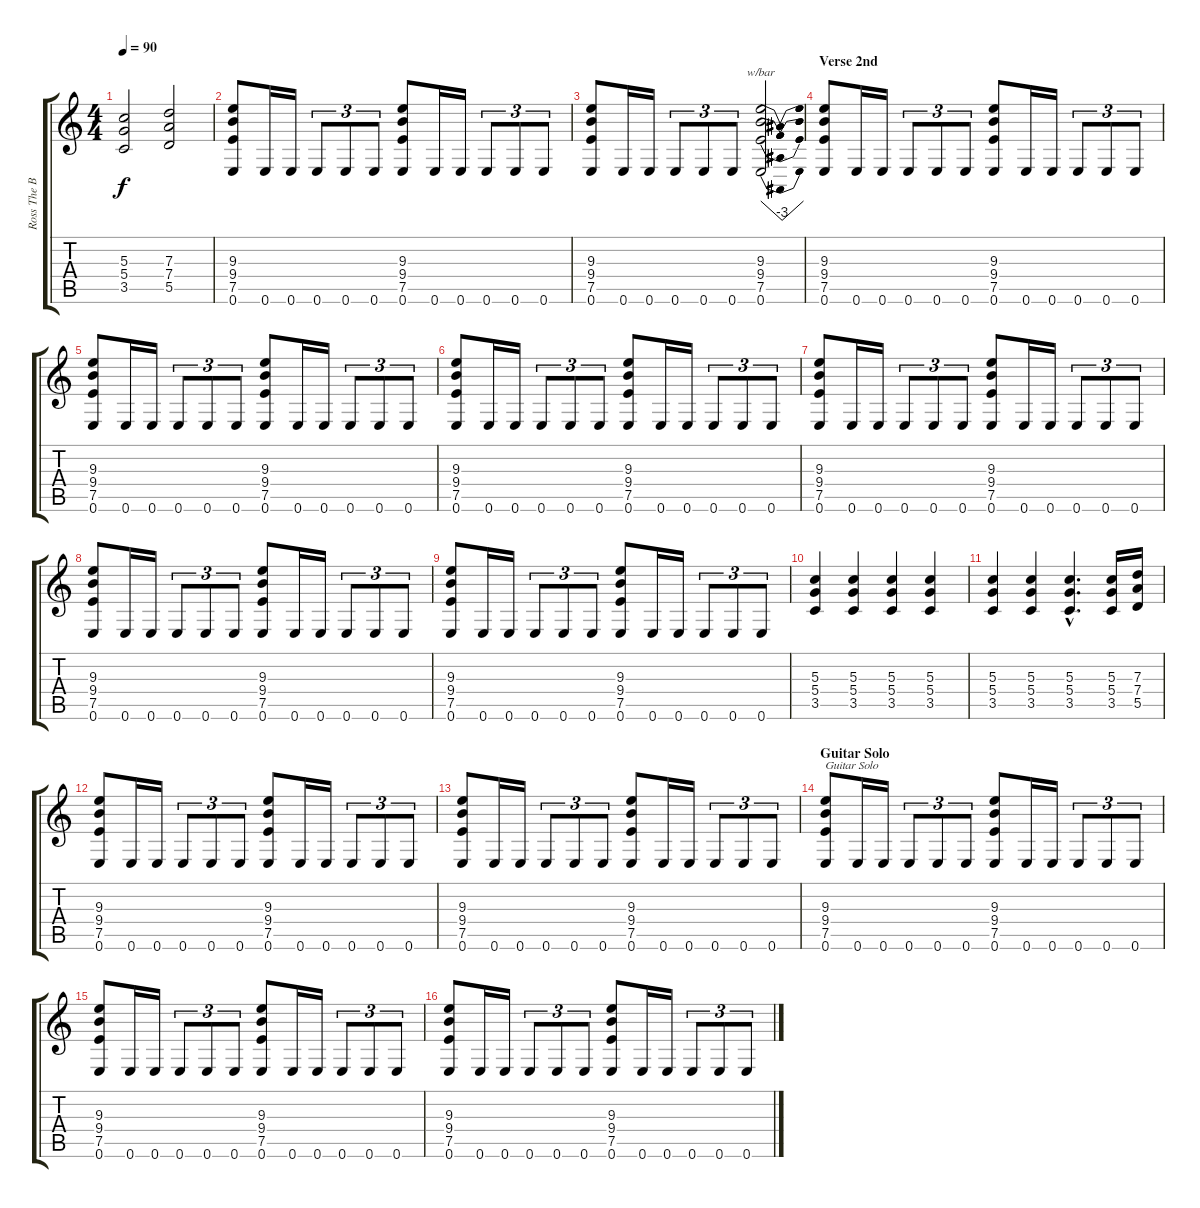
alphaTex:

\track ("Ross The Boss-Rhythm" "Ross The B") {instrument distortionguitar}
\staff {score tabs}
\tuning (E4 B3 G3 D3 A2 E2) {hide}
\ts (4 4)
\tempo 90
\clef g2
\ks c
(5.3 5.4 3.5).2{dy f} (7.3 7.4 5.5).2 |
(9.3 9.4 7.5 0.6).8 0.6.16 0.6.16 0.6.8{tu (3 2)} 0.6.8{tu (3 2)} 0.6.8{tu (3 2)} (9.3 9.4 7.5 0.6).8 0.6.16 0.6.16 0.6.8{tu (3 2)} 0.6.8{tu (3 2)} 0.6.8{tu (3 2)} |
(9.3 9.4 7.5 0.6).8 0.6.16 0.6.16 0.6.8{tu (3 2)} 0.6.8{tu (3 2)} 0.6.8{tu (3 2)} (9.3 9.4 7.5 0.6).2{tbe (dip default 0 0 30 -12 60 0)} |
\section ("" "Verse 2nd")
(9.3 9.4 7.5 0.6).8 0.6.16 0.6.16 0.6.8{tu (3 2)} 0.6.8{tu (3 2)} 0.6.8{tu (3 2)} (9.3 9.4 7.5 0.6).8 0.6.16 0.6.16 0.6.8{tu (3 2)} 0.6.8{tu (3 2)} 0.6.8{tu (3 2)} |
(9.3 9.4 7.5 0.6).8 0.6.16 0.6.16 0.6.8{tu (3 2)} 0.6.8{tu (3 2)} 0.6.8{tu (3 2)} (9.3 9.4 7.5 0.6).8 0.6.16 0.6.16 0.6.8{tu (3 2)} 0.6.8{tu (3 2)} 0.6.8{tu (3 2)} |
(9.3 9.4 7.5 0.6).8 0.6.16 0.6.16 0.6.8{tu (3 2)} 0.6.8{tu (3 2)} 0.6.8{tu (3 2)} (9.3 9.4 7.5 0.6).8 0.6.16 0.6.16 0.6.8{tu (3 2)} 0.6.8{tu (3 2)} 0.6.8{tu (3 2)} |
(9.3 9.4 7.5 0.6).8 0.6.16 0.6.16 0.6.8{tu (3 2)} 0.6.8{tu (3 2)} 0.6.8{tu (3 2)} (9.3 9.4 7.5 0.6).8 0.6.16 0.6.16 0.6.8{tu (3 2)} 0.6.8{tu (3 2)} 0.6.8{tu (3 2)} |
(9.3 9.4 7.5 0.6).8 0.6.16 0.6.16 0.6.8{tu (3 2)} 0.6.8{tu (3 2)} 0.6.8{tu (3 2)} (9.3 9.4 7.5 0.6).8 0.6.16 0.6.16 0.6.8{tu (3 2)} 0.6.8{tu (3 2)} 0.6.8{tu (3 2)} |
(9.3 9.4 7.5 0.6).8 0.6.16 0.6.16 0.6.8{tu (3 2)} 0.6.8{tu (3 2)} 0.6.8{tu (3 2)} (9.3 9.4 7.5 0.6).8 0.6.16 0.6.16 0.6.8{tu (3 2)} 0.6.8{tu (3 2)} 0.6.8{tu (3 2)} |
(5.3 5.4 3.5).4 (5.3 5.4 3.5).4 (5.3 5.4 3.5).4 (5.3 5.4 3.5).4 |
(5.3 5.4 3.5).4 (5.3 5.4 3.5).4 (5.3{hac} 5.4{hac} 3.5{hac}).4{d} (5.3 5.4 3.5).16 (7.3 7.4 5.5).16 |
(9.3 9.4 7.5 0.6).8 0.6.16 0.6.16 0.6.8{tu (3 2)} 0.6.8{tu (3 2)} 0.6.8{tu (3 2)} (9.3 9.4 7.5 0.6).8 0.6.16 0.6.16 0.6.8{tu (3 2)} 0.6.8{tu (3 2)} 0.6.8{tu (3 2)} |
(9.3 9.4 7.5 0.6).8 0.6.16 0.6.16 0.6.8{tu (3 2)} 0.6.8{tu (3 2)} 0.6.8{tu (3 2)} (9.3 9.4 7.5 0.6).8 0.6.16 0.6.16 0.6.8{tu (3 2)} 0.6.8{tu (3 2)} 0.6.8{tu (3 2)} |
\section ("" "Guitar Solo")
(9.3 9.4 7.5 0.6).8{txt "Guitar Solo" volume 9} 0.6.16 0.6.16 0.6.8{tu (3 2)} 0.6.8{tu (3 2)} 0.6.8{tu (3 2)} (9.3 9.4 7.5 0.6).8 0.6.16 0.6.16 0.6.8{tu (3 2)} 0.6.8{tu (3 2)} 0.6.8{tu (3 2)} |
(9.3 9.4 7.5 0.6).8 0.6.16 0.6.16 0.6.8{tu (3 2)} 0.6.8{tu (3 2)} 0.6.8{tu (3 2)} (9.3 9.4 7.5 0.6).8 0.6.16 0.6.16 0.6.8{tu (3 2)} 0.6.8{tu (3 2)} 0.6.8{tu (3 2)} |
(9.3 9.4 7.5 0.6).8 0.6.16 0.6.16 0.6.8{tu (3 2)} 0.6.8{tu (3 2)} 0.6.8{tu (3 2)} (9.3 9.4 7.5 0.6).8 0.6.16 0.6.16 0.6.8{tu (3 2)} 0.6.8{tu (3 2)} 0.6.8{tu (3 2)}
